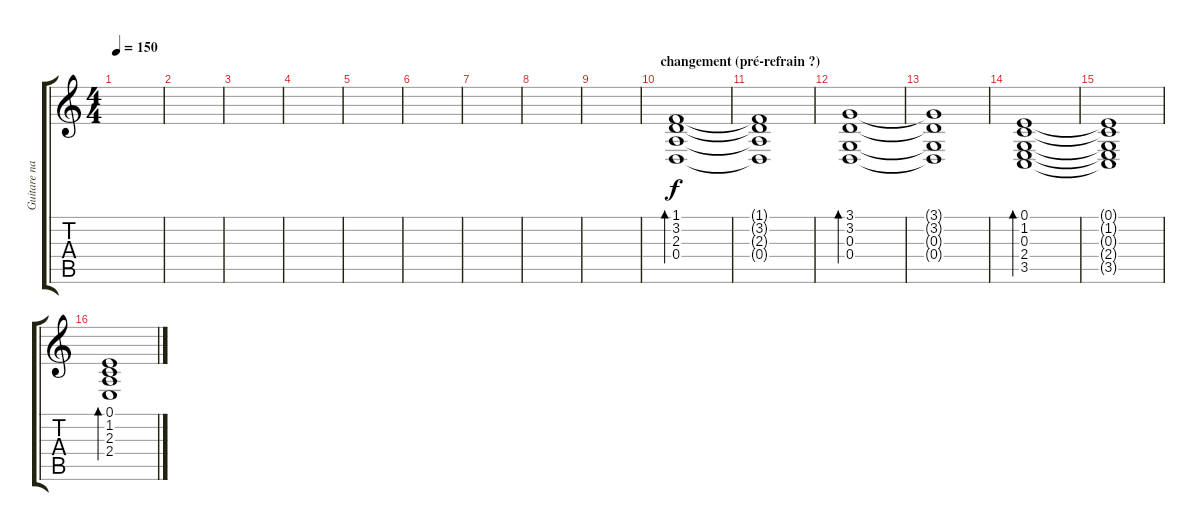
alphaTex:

\track ("Guitare nappe" "Guitare na") {instrument synthstrings1}
\staff {score tabs}
\tuning (E4 B3 G3 D3 A2 E2) {hide}
\ts (4 4)
\tempo 150
\clef g2
\ks c
|
|
|
|
|
|
|
|
|
\section ("" "changement (pré-refrain ?)")
(1.1 3.2 2.3 0.4).1{bd 240} |
(1.1{t} 3.2{t} 2.3{t} 0.4{t}).1 |
(3.1 3.2 0.3 0.4).1{bd 240} |
(3.1{t} 3.2{t} 0.3{t} 0.4{t}).1 |
(0.1 1.2 0.3 2.4 3.5).1{bd 240} |
(0.1{t} 1.2{t} 0.3{t} 2.4{t} 3.5{t}).1 |
(0.1 1.2 2.3 2.4).1{bd 240}
